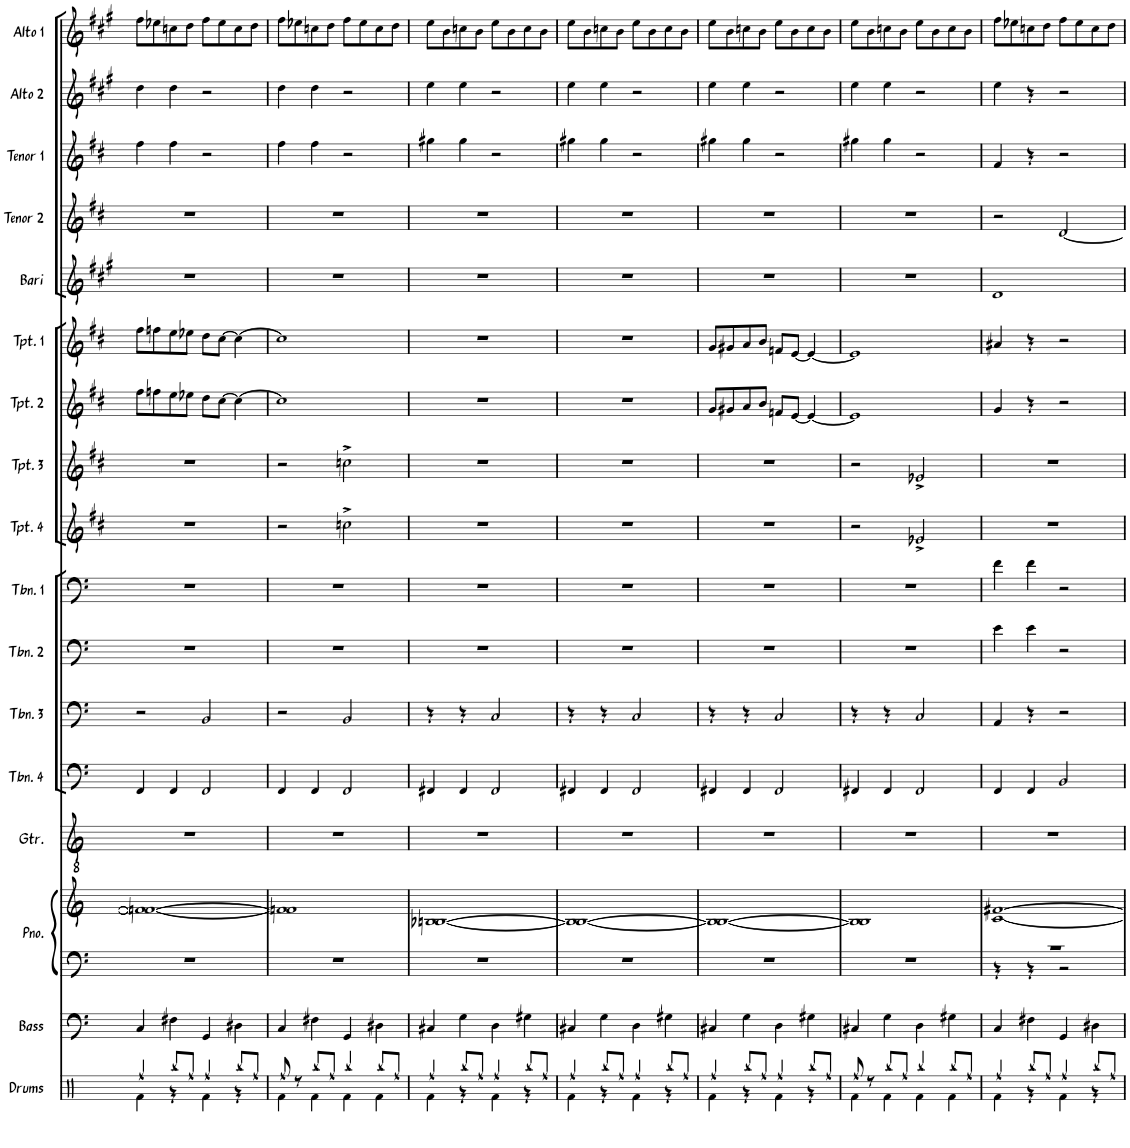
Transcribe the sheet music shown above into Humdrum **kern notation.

**kern	**kern	**kern	**kern	**kern	**kern	**kern	**kern	**kern	**kern	**kern	**kern	**kern	**kern	**kern	**kern	**kern	**kern
*part17	*part16	*part15	*part15	*part14	*part13	*part12	*part11	*part10	*part9	*part8	*part7	*part6	*part5	*part4	*part3	*part2	*part1
*staff18	*staff17	*staff16	*staff15	*staff14	*staff13	*staff12	*staff11	*staff10	*staff9	*staff8	*staff7	*staff6	*staff5	*staff4	*staff3	*staff2	*staff1
*I"Drums	*I"Bass	*I"Piano	*	*I"Guitar	*I"Trombone 4	*I"Trombone 3	*I"Trombone 2	*I"Trombone 1	*I"Trumpet 4	*I"Trumpet 3	*I"Trumpet 2	*I"Trumpet 1	*I"Bari Sax	*I"Tenor Sax 2	*I"Tenor Sax 1	*I"Alto Sax 2	*I"Alto Sax 1
*I'Drums	*I'Bass	*I'Pno.	*	*I'Gtr.	*I'Tbn. 4	*I'Tbn. 3	*I'Tbn. 2	*I'Tbn. 1	*I'Tpt. 4	*I'Tpt. 3	*I'Tpt. 2	*I'Tpt. 1	*I'Bari	*I'Tenor 2	*I'Tenor 1	*I'Alto 2	*I'Alto 1
!!LO:PB:g=z
*clefX	*clefF4	*clefF4	*clefG2	*clefGv2	*clefF4	*clefF4	*clefF4	*clefF4	*clefG2	*clefG2	*clefG2	*clefG2	*clefG2	*clefG2	*clefG2	*clefG2	*clefG2
*	*Trd7c12	*	*	*	*	*	*	*	*Trd1c2	*Trd1c2	*Trd1c2	*Trd1c2	*Trd12c21	*Trd8c14	*Trd8c14	*Trd5c9	*Trd5c9
*k[]	*k[]	*k[]	*k[]	*k[]	*k[]	*k[]	*k[]	*k[]	*k[f#c#]	*k[f#c#]	*k[f#c#]	*k[f#c#]	*k[f#c#g#]	*k[f#c#]	*k[f#c#]	*k[f#c#g#]	*k[f#c#g#]
*M4/4	*M4/4	*M4/4	*M4/4	*M4/4	*M4/4	*M4/4	*M4/4	*M4/4	*M4/4	*M4/4	*M4/4	*M4/4	*M4/4	*M4/4	*M4/4	*M4/4	*M4/4
=111	=111	=111	=111	=111	=111	=111	=111	=111	=111	=111	=111	=111	=111	=111	=111	=111	=111
*^	*	*	*	*	*	*	*	*	*	*	*	*	*	*	*	*	*
4Rff/	4Rf\	4C/	1r	1fn_ 1f#_	1r	4FF/	2r	1r	1r	1r	1r	8ff#\L	8ff#\L	1r	1r	4ff#\	4dd\	8ff#\L
.	.	.	.	.	.	.	.	.	.	.	.	8ffn\	8ffn\	.	.	.	.	8ee-X\
8Rbb/L	4r	4F#X\	.	.	.	4FF/	.	.	.	.	.	8ee\	8ee\	.	.	4ff#\	4dd\	8ccn\
8Rff/J	.	.	.	.	.	.	.	.	.	.	.	8ee-X\J	8ee-X\J	.	.	.	.	8dd\J
4Rff/	4Rf\	4GG/	.	.	.	2FF/	2BB/	.	.	.	.	8dd\L	8dd\L	.	.	2r	2r	8ff#\L
.	.	.	.	.	.	.	.	.	.	.	.	[8cc#\J	[8cc#\J	.	.	.	.	8ee-\
8Rbb/L	4r	4D#X\	.	.	.	.	.	.	.	.	.	4cc#\_	4cc#\_	.	.	.	.	8cc\
8Rff/J	.	.	.	.	.	.	.	.	.	.	.	.	.	.	.	.	.	8dd\J
=112	=112	=112	=112	=112	=112	=112	=112	=112	=112	=112	=112	=112	=112	=112	=112	=112	=112	=112
8Rff/	4Rf\	4C/	1r	1fn] 1f#]	1r	4FF/	2r	1r	1r	2r	2r	1cc#]	1cc#]	1r	1r	4ff#\	4dd\	8ff#\L
8r	.	.	.	.	.	.	.	.	.	.	.	.	.	.	.	.	.	8ee-X\
8Rbb/L	4Rf\	4F#X\	.	.	.	4FF/	.	.	.	.	.	.	.	.	.	4ff#\	4dd\	8ccn\
8Rff/J	.	.	.	.	.	.	.	.	.	.	.	.	.	.	.	.	.	8dd\J
4Rbb/	4Rf\	4GG/	.	.	.	2FF/	2BB/	.	.	2ccn^\	2ccn^\	.	.	.	.	2r	2r	8ff#\L
.	.	.	.	.	.	.	.	.	.	.	.	.	.	.	.	.	.	8ee-\
8Rbb/L	4Rf\	4D#X\	.	.	.	.	.	.	.	.	.	.	.	.	.	.	.	8cc\
8Rff/J	.	.	.	.	.	.	.	.	.	.	.	.	.	.	.	.	.	8dd\J
=113	=113	=113	=113	=113	=113	=113	=113	=113	=113	=113	=113	=113	=113	=113	=113	=113	=113	=113
4Rff/	4Rf\	4C#X/	1r	[1B-X [1Bn	1r	4FF#X/	4r	1r	1r	1r	1r	1r	1r	1r	1r	4gg#X\	4ee\	8ee\L
.	.	.	.	.	.	.	.	.	.	.	.	.	.	.	.	.	.	8b\
8Rbb/L	4r	4G\	.	.	.	4FF#/	4r	.	.	.	.	.	.	.	.	4gg#\	4ee\	8ccn\
8Rff/J	.	.	.	.	.	.	.	.	.	.	.	.	.	.	.	.	.	8b\J
4Rff/	4Rf\	4D\	.	.	.	2FF#/	2C/	.	.	.	.	.	.	.	.	2r	2r	8ee\L
.	.	.	.	.	.	.	.	.	.	.	.	.	.	.	.	.	.	8b\
8Rbb/L	4r	4G#X\	.	.	.	.	.	.	.	.	.	.	.	.	.	.	.	8cc\
8Rff/J	.	.	.	.	.	.	.	.	.	.	.	.	.	.	.	.	.	8b\J
=114	=114	=114	=114	=114	=114	=114	=114	=114	=114	=114	=114	=114	=114	=114	=114	=114	=114	=114
4Rff/	4Rf\	4C#X/	1r	1B-_ 1B_	1r	4FF#X/	4r	1r	1r	1r	1r	1r	1r	1r	1r	4gg#X\	4ee\	8ee\L
.	.	.	.	.	.	.	.	.	.	.	.	.	.	.	.	.	.	8b\
8Rbb/L	4r	4G\	.	.	.	4FF#/	4r	.	.	.	.	.	.	.	.	4gg#\	4ee\	8ccn\
8Rff/J	.	.	.	.	.	.	.	.	.	.	.	.	.	.	.	.	.	8b\J
4Rff/	4Rf\	4D\	.	.	.	2FF#/	2C/	.	.	.	.	.	.	.	.	2r	2r	8ee\L
.	.	.	.	.	.	.	.	.	.	.	.	.	.	.	.	.	.	8b\
8Rbb/L	4r	4G#X\	.	.	.	.	.	.	.	.	.	.	.	.	.	.	.	8cc\
8Rff/J	.	.	.	.	.	.	.	.	.	.	.	.	.	.	.	.	.	8b\J
=115	=115	=115	=115	=115	=115	=115	=115	=115	=115	=115	=115	=115	=115	=115	=115	=115	=115	=115
4Rff/	4Rf\	4C#X/	1r	1B-_ 1B_	1r	4FF#X/	4r	1r	1r	1r	1r	8g/L	8g/L	1r	1r	4gg#X\	4ee\	8ee\L
.	.	.	.	.	.	.	.	.	.	.	.	8g#X/	8g#X/	.	.	.	.	8b\
8Rbb/L	4r	4G\	.	.	.	4FF#/	4r	.	.	.	.	8a/	8a/	.	.	4gg#\	4ee\	8ccn\
8Rff/J	.	.	.	.	.	.	.	.	.	.	.	8b/J	8b/J	.	.	.	.	8b\J
4Rff/	4Rf\	4D\	.	.	.	2FF#/	2C/	.	.	.	.	8fn/L	8fn/L	.	.	2r	2r	8ee\L
.	.	.	.	.	.	.	.	.	.	.	.	[8e/J	[8e/J	.	.	.	.	8b\
8Rbb/L	4r	4G#X\	.	.	.	.	.	.	.	.	.	4e/_	4e/_	.	.	.	.	8cc\
8Rff/J	.	.	.	.	.	.	.	.	.	.	.	.	.	.	.	.	.	8b\J
=116	=116	=116	=116	=116	=116	=116	=116	=116	=116	=116	=116	=116	=116	=116	=116	=116	=116	=116
8Rff/	4Rf\	4C#X/	1r	1B-] 1B]	1r	4FF#X/	4r	1r	1r	2r	2r	1e]	1e]	1r	1r	4gg#X\	4ee\	8ee\L
8r	.	.	.	.	.	.	.	.	.	.	.	.	.	.	.	.	.	8b\
8Rbb/L	4Rf\	4G\	.	.	.	4FF#/	4r	.	.	.	.	.	.	.	.	4gg#\	4ee\	8ccn\
8Rff/J	.	.	.	.	.	.	.	.	.	.	.	.	.	.	.	.	.	8b\J
4Rbb/	4Rf\	4D\	.	.	.	2FF#/	2C/	.	.	2e-X^/	2e-X^/	.	.	.	.	2r	2r	8ee\L
.	.	.	.	.	.	.	.	.	.	.	.	.	.	.	.	.	.	8b\
8Rbb/L	4Rf\	4G#X\	.	.	.	.	.	.	.	.	.	.	.	.	.	.	.	8cc\
8Rff/J	.	.	.	.	.	.	.	.	.	.	.	.	.	.	.	.	.	8b\J
=117	=117	=117	=117	=117	=117	=117	=117	=117	=117	=117	=117	=117	=117	=117	=117	=117	=117	=117
*	*	*	*^	*	*	*	*	*	*	*	*	*	*	*	*	*	*	*
4Rff/	4Rf\	4C/	1r	4r	[1c [1f#X	1r	4FF/	4AA/	4e\	4f\	1r	1r	4g/	4a#X/	1d	2r	4f#/	4ee\	8ff#\L
.	.	.	.	.	.	.	.	.	.	.	.	.	.	.	.	.	.	.	8ee-X\
8Rbb/L	4r	4F#X\	.	4r	.	.	4FF/	4r	4e\	4f\	.	.	4r	4r	.	.	4r	4r	8ccn\
8Rff/J	.	.	.	.	.	.	.	.	.	.	.	.	.	.	.	.	.	.	8dd\J
4Rff/	4Rf\	4GG/	.	2r	.	.	2BB/	2r	2r	2r	.	.	2r	2r	.	[2d/	2r	2r	8ff#\L
.	.	.	.	.	.	.	.	.	.	.	.	.	.	.	.	.	.	.	8ee-\
8Rbb/L	4r	4D#X\	.	.	.	.	.	.	.	.	.	.	.	.	.	.	.	.	8cc\
8Rff/J	.	.	.	.	.	.	.	.	.	.	.	.	.	.	.	.	.	.	8dd\J
*v	*v	*	*v	*v	*	*	*	*	*	*	*	*	*	*	*	*	*	*	*
=	=	=	=	=	=	=	=	=	=	=	=	=	=	=	=	=	=
*-	*-	*-	*-	*-	*-	*-	*-	*-	*-	*-	*-	*-	*-	*-	*-	*-	*-
